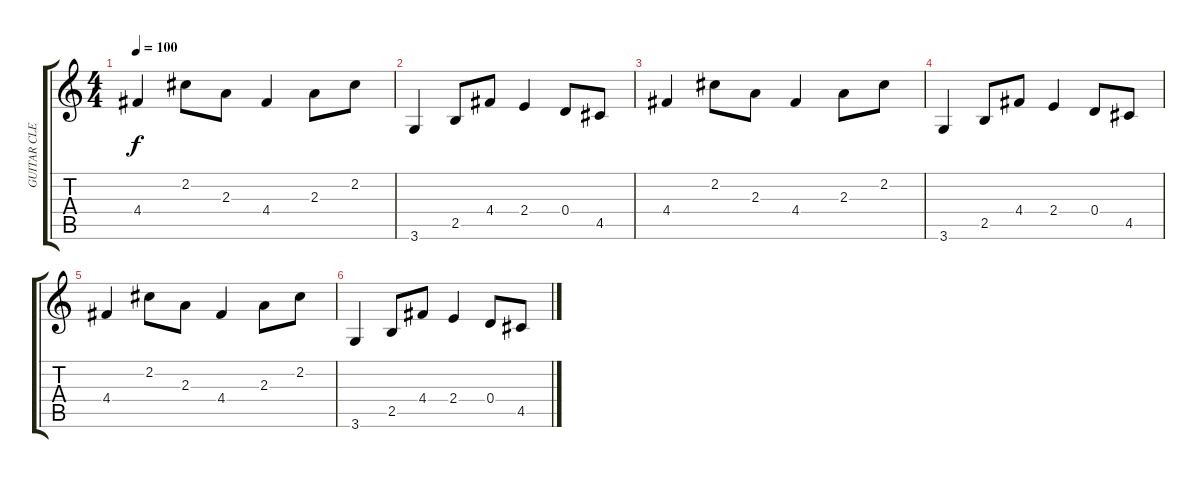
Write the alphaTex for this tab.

\track ("GUITAR CLEAN" "GUITAR CLE") {instrument electricguitarclean}
\staff {score tabs}
\tuning (E4 B3 G3 D3 A2 E2) {hide}
\ts (4 4)
\tempo 100
\clef g2
\ks c
4.4.4{dy f} 2.2.8 2.3.8 4.4.4 2.3.8 2.2.8 |
3.6.4 2.5.8 4.4.8 2.4.4 0.4.8 4.5.8 |
4.4.4{volume 10} 2.2.8 2.3.8 4.4.4 2.3.8 2.2.8 |
3.6.4{volume 7} 2.5.8 4.4.8 2.4.4 0.4.8 4.5.8 |
4.4.4{volume 4} 2.2.8 2.3.8 4.4.4 2.3.8 2.2.8 |
3.6.4{volume 3} 2.5.8 4.4.8 2.4.4{volume 2} 0.4.8 4.5.8{volume 1}
